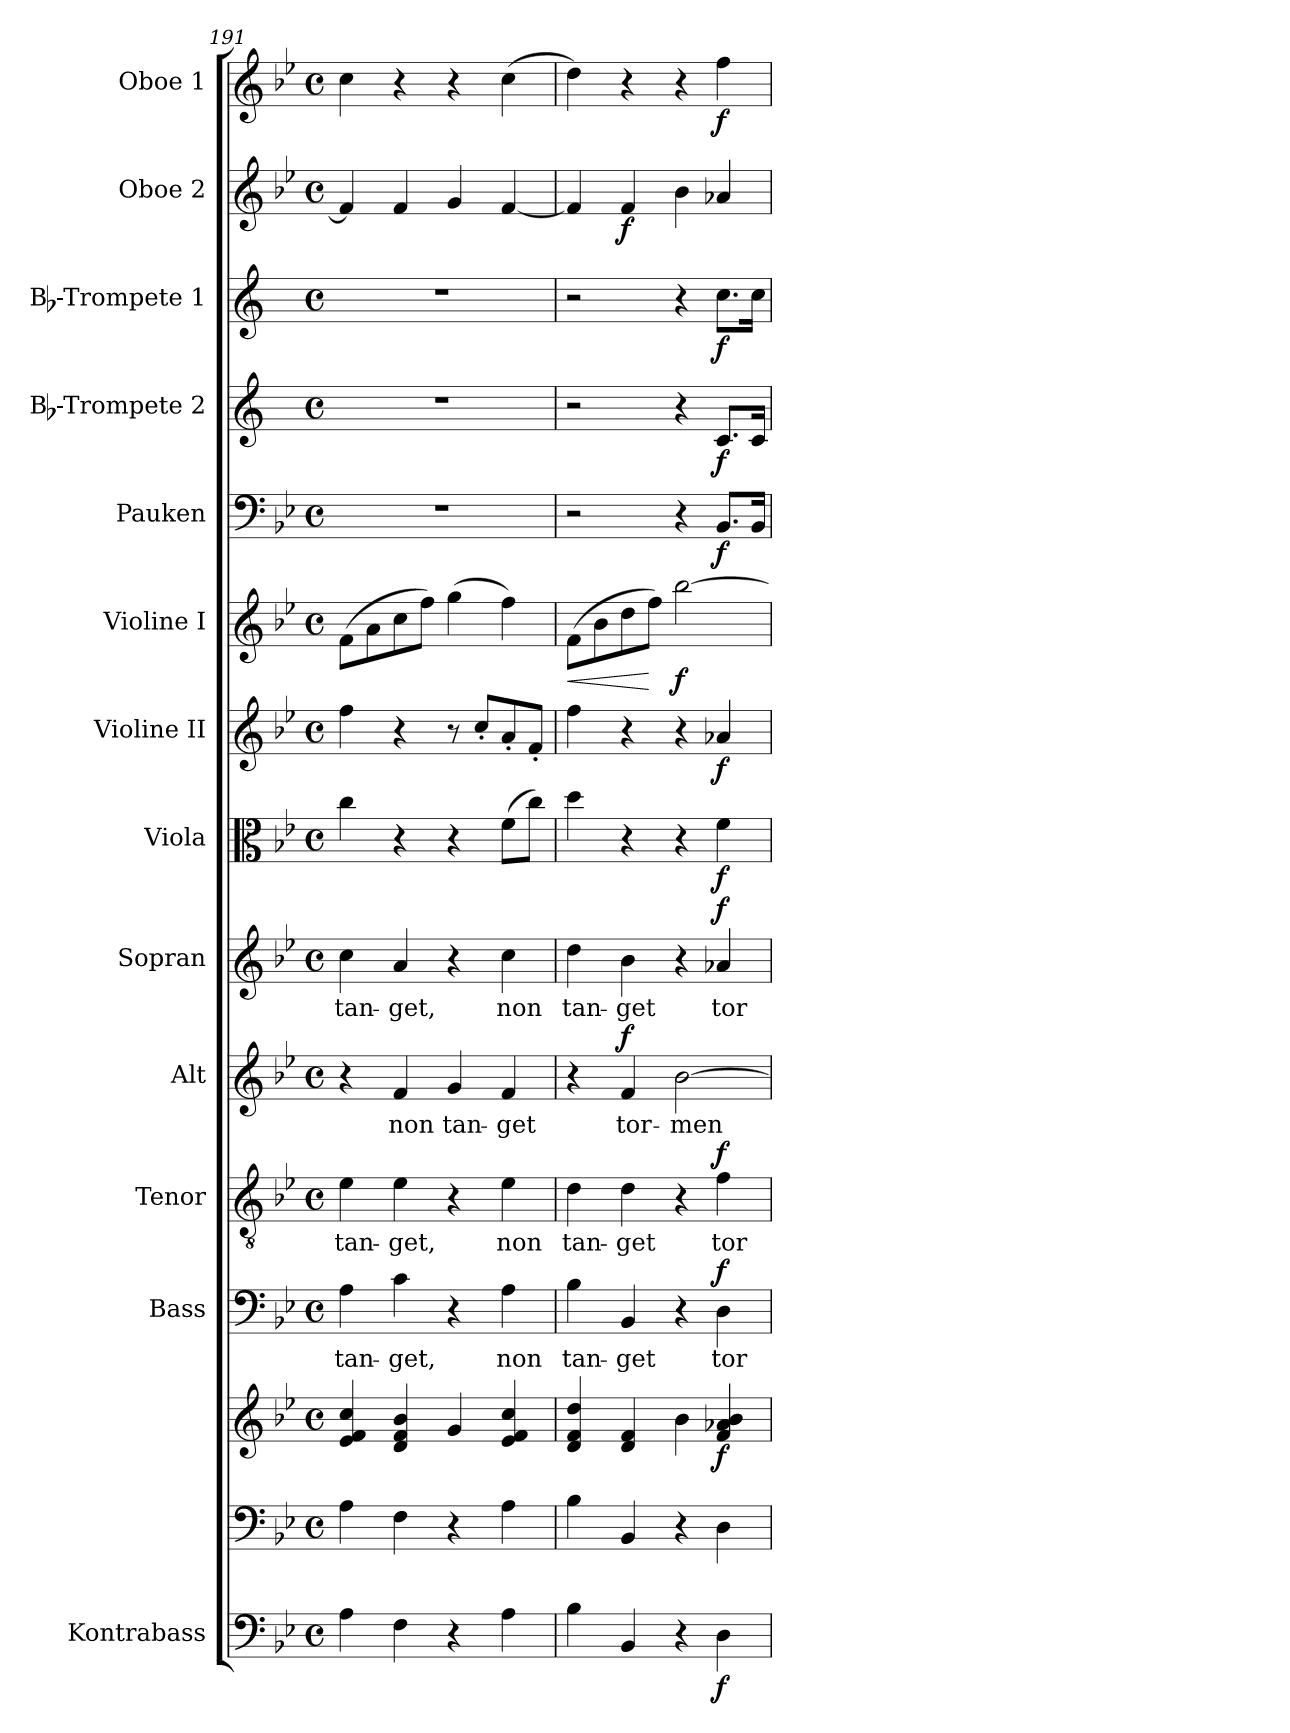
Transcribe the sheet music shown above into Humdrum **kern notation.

**kern	**dynam	**kern	**kern	**dynam	**kern	**text	**dynam	**kern	**text	**dynam	**kern	**text	**dynam	**kern	**text	**dynam	**kern	**dynam	**kern	**dynam	**kern	**dynam	**kern	**dynam	**kern	**dynam	**kern	**dynam	**kern	**dynam	**kern	**dynam
*part14	*part14	*part13	*part13	*part13	*part12	*part12	*part12	*part11	*part11	*part11	*part10	*part10	*part10	*part9	*part9	*part9	*part8	*part8	*part7	*part7	*part6	*part6	*part5	*part5	*part4	*part4	*part3	*part3	*part2	*part2	*part1	*part1
*staff15	*staff15	*staff14	*staff13	*staff13/14	*staff12	*staff12	*staff12	*staff11	*staff11	*staff11	*staff10	*staff10	*staff10	*staff9	*staff9	*staff9	*staff8	*staff8	*staff7	*staff7	*staff6	*staff6	*staff5	*staff5	*staff4	*staff4	*staff3	*staff3	*staff2	*staff2	*staff1	*staff1
*I"Kontrabass	*	*	*	*	*I"Bass	*	*	*I"Tenor	*	*	*I"Alt	*	*	*I"Sopran	*	*	*I"Viola	*	*I"Violine II	*	*I"Violine I	*	*I"Pauken	*	*I"Bb-Trompete 2	*	*I"Bb-Trompete 1	*	*I"Oboe 2	*	*I"Oboe 1	*
*I'Kb.	*	*	*	*	*I'B.	*	*	*I'T.	*	*	*I'A.	*	*	*I'S.	*	*	*I'Vla.	*	*I'Vl. II	*	*I'Vl. I	*	*I'Pk.	*	*I'Bb Trp. 2	*	*I'Bb Trp. 1	*	*I'Ob. 2	*	*I'Ob. 1	*
*clefF4	*	*clefF4	*clefG2	*	*clefF4	*	*	*clefGv2	*	*	*clefG2	*	*	*clefG2	*	*	*clefC3	*	*clefG2	*	*clefG2	*	*clefF4	*	*clefG2	*	*clefG2	*	*clefG2	*	*clefG2	*
*ITrd7c12	*	*	*	*	*	*	*	*	*	*	*	*	*	*	*	*	*	*	*	*	*	*	*	*	*ITrd1c2	*	*ITrd1c2	*	*	*	*	*
*k[b-e-]	*	*k[b-e-]	*k[b-e-]	*	*k[b-e-]	*	*	*k[b-e-]	*	*	*k[b-e-]	*	*	*k[b-e-]	*	*	*k[b-e-]	*	*k[b-e-]	*	*k[b-e-]	*	*k[b-e-]	*	*k[b-e-]	*	*k[b-e-]	*	*k[b-e-]	*	*k[b-e-]	*
*B-:	*	*B-:	*B-:	*	*B-:	*	*	*B-:	*	*	*B-:	*	*	*B-:	*	*	*B-:	*	*B-:	*	*B-:	*	*B-:	*	*B-:	*	*B-:	*	*B-:	*	*B-:	*
*M4/4	*	*M4/4	*M4/4	*	*M4/4	*	*	*M4/4	*	*	*M4/4	*	*	*M4/4	*	*	*M4/4	*	*M4/4	*	*M4/4	*	*M4/4	*	*M4/4	*	*M4/4	*	*M4/4	*	*M4/4	*
*met(c)	*	*met(c)	*met(c)	*	*met(c)	*	*	*met(c)	*	*	*met(c)	*	*	*met(c)	*	*	*met(c)	*	*met(c)	*	*met(c)	*	*met(c)	*	*met(c)	*	*met(c)	*	*met(c)	*	*met(c)	*
=191	=191	=191	=191	=191	=191	=191	=191	=191	=191	=191	=191	=191	=191	=191	=191	=191	=191	=191	=191	=191	=191	=191	=191	=191	=191	=191	=191	=191	=191	=191	=191	=191
!	!	!	!	!	!	!LO:LY:b	!	!	!LO:LY:b	!	!	!	!	!	!LO:LY:b	!	!	!	!	!	!	!	!	!	!	!	!	!	!	!	!	!
4AA\	.	4A\	4e-/ 4f/ 4cc/	.	4A\	tan-	.	4e-\	tan-	.	4r	.	.	4cc\	tan-	.	4cc\	.	4ff\	.	(>8f\L	.	1r	.	1r	.	1r	.	4f/]	.	4cc\	.
.	.	.	.	.	.	.	.	.	.	.	.	.	.	.	.	.	.	.	.	.	8a\	.	.	.	.	.	.	.	.	.	.	.
!	!	!	!	!	!	!LO:LY:b	!	!	!LO:LY:b	!	!	!LO:LY:b	!	!	!LO:LY:b	!	!	!	!	!	!	!	!	!	!	!	!	!	!	!	!	!
4FF\	.	4F\	4d/ 4f/ 4b-/	.	4c\	-get,	.	4e-\	-get,	.	4f/	non	.	4a/	-get,	.	4r	.	4r	.	8cc\	.	.	.	.	.	.	.	4f/	.	4r	.
.	.	.	.	.	.	.	.	.	.	.	.	.	.	.	.	.	.	.	.	.	8ff\J)	.	.	.	.	.	.	.	.	.	.	.
!	!	!	!	!	!	!	!	!	!	!	!	!LO:LY:b	!	!	!	!	!	!	!	!	!	!	!	!	!	!	!	!	!	!	!	!
4r	.	4r	4g/	.	4r	.	.	4r	.	.	4g/	tan-	.	4r	.	.	4r	.	8r	.	(>4gg\	.	.	.	.	.	.	.	4g/	.	4r	.
.	.	.	.	.	.	.	.	.	.	.	.	.	.	.	.	.	.	.	8cc'</L	.	.	.	.	.	.	.	.	.	.	.	.	.
!	!	!	!	!	!	!LO:LY:b	!	!	!LO:LY:b	!	!	!LO:LY:b	!	!	!LO:LY:b	!	!	!	!	!	!	!	!	!	!	!	!	!	!	!	!	!
4AA\	.	4A\	4e-/ 4f/ 4cc/	.	4A\	non	.	4e-\	non	.	4f/	-get	.	4cc\	non	.	(>8f\L	.	8a'</	.	4ff\)	.	.	.	.	.	.	.	[4f/	.	(>4cc\	.
.	.	.	.	.	.	.	.	.	.	.	.	.	.	.	.	.	8cc\J)	.	8f'</J	.	.	.	.	.	.	.	.	.	.	.	.	.
=192	=192	=192	=192	=192	=192	=192	=192	=192	=192	=192	=192	=192	=192	=192	=192	=192	=192	=192	=192	=192	=192	=192	=192	=192	=192	=192	=192	=192	=192	=192	=192	=192
!	!	!	!	!	!	!LO:LY:b	!	!	!LO:LY:b	!	!	!	!	!	!LO:LY:b	!	!	!	!	!	!	!LO:HP:b	!	!	!	!	!	!	!	!	!	!
4BB-\	.	4B-\	4d/ 4f/ 4dd/	.	4B-\	tan-	.	4d\	tan-	.	4r	.	.	4dd\	tan-	.	4dd\	.	4ff\	.	(>8f\L	<	2r	.	2r	.	2r	.	4f/]	.	4dd\)	.
.	.	.	.	.	.	.	.	.	.	.	.	.	.	.	.	.	.	.	.	.	8b-\	.	.	.	.	.	.	.	.	.	.	.
!	!	!	!	!	!	!LO:LY:b	!	!	!LO:LY:b	!	!	!LO:LY:b	!LO:DY:a	!	!LO:LY:b	!	!	!	!	!	!	!	!	!	!	!	!	!	!	!LO:DY:b	!	!
4BBB-/	.	4BB-/	4d/ 4f/	.	4BB-/	-get	.	4d\	-get	.	4f/	tor-	f	4b-\	-get	.	4r	.	4r	.	8dd\	.	.	.	.	.	.	.	4f/	f	4r	.
.	.	.	.	.	.	.	.	.	.	.	.	.	.	.	.	.	.	.	.	.	8ff\J)	[	.	.	.	.	.	.	.	.	.	.
!	!	!	!	!	!	!	!	!	!	!	!	!LO:LY:b	!	!	!	!	!	!	!	!	!	!LO:DY:b	!	!	!	!	!	!	!	!	!	!
4r	.	4r	4b-\	.	4r	.	.	4r	.	.	[2b-\	-men-	.	4r	.	.	4r	.	4r	.	[2bb-\	f	4r	.	4r	.	4r	.	4b-\	.	4r	.
!	!LO:DY:b	!	!	!LO:DY:b	!	!LO:LY:b	!LO:DY:a	!	!LO:LY:b	!LO:DY:a	!	!	!	!	!LO:LY:b	!LO:DY:a	!	!LO:DY:b	!	!LO:DY:b	!	!	!	!LO:DY:b	!	!LO:DY:b	!	!LO:DY:b	!	!	!	!LO:DY:b
4DD\	f	4D\	4f/ 4a-X/ 4b-/	f	4D\	tor-	f	4f\	tor-	f	.	.	.	4a-X/	tor-	f	4f\	f	4a-X/	f	.	.	8.BB-/L	f	8.B-/L	f	8.b-\L	f	4a-X/	.	4ff\	f
.	.	.	.	.	.	.	.	.	.	.	.	.	.	.	.	.	.	.	.	.	.	.	16BB-/Jk	.	16B-/Jk	.	16b-\Jk	.	.	.	.	.
=	=	=	=	=	=	=	=	=	=	=	=	=	=	=	=	=	=	=	=	=	=	=	=	=	=	=	=	=	=	=	=	=
*-	*-	*-	*-	*-	*-	*-	*-	*-	*-	*-	*-	*-	*-	*-	*-	*-	*-	*-	*-	*-	*-	*-	*-	*-	*-	*-	*-	*-	*-	*-	*-	*-
